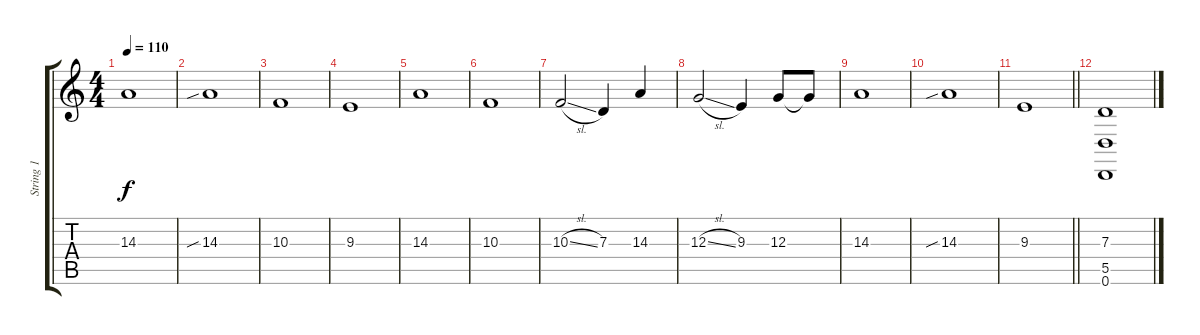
\track ("String 1" "String 1") {instrument stringensemble1}
\staff {score tabs}
\tuning (E4 B3 G3 D3 A2 D2) {hide}
\ts (4 4)
\tempo 110
\clef g2
\ks c
14.3.1{dy f} |
14.3{sib}.1 |
10.3.1 |
9.3.1 |
14.3.1 |
10.3.1 |
10.3{sl}.2 7.3.4 14.3.4 |
12.3{sl}.2 9.3.4 12.3.8 12.3{t}.8 |
14.3.1 |
14.3{sib}.1 |
\barLineRight lightlight
9.3.1 |
(7.3 5.5 0.6).1
